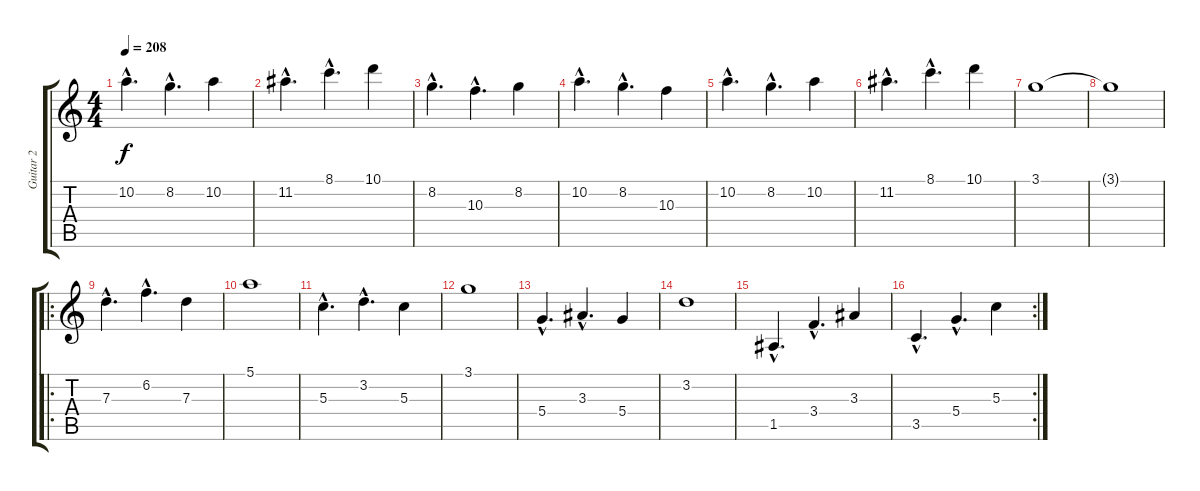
\track ("Guitar 2" "Guitar 2") {instrument distortionguitar}
\staff {score tabs}
\tuning (E4 B3 G3 D3 A2 E2) {hide}
\ts (4 4)
\tempo 208
\clef g2
\ks c
10.2{hac}.4{d dy f} 8.2{hac}.4{d} 10.2.4 |
11.2{hac}.4{d} 8.1{hac}.4{d} 10.1.4 |
8.2{hac}.4{d} 10.3{hac}.4{d} 8.2.4 |
10.2{hac}.4{d} 8.2{hac}.4{d} 10.3.4 |
10.2{hac}.4{d} 8.2{hac}.4{d} 10.2.4 |
11.2{hac}.4{d} 8.1{hac}.4{d} 10.1.4 |
3.1.1 |
3.1{t}.1 |
\ro
7.3{hac}.4{d} 6.2{hac}.4{d} 7.3.4 |
5.1.1 |
5.3{hac}.4{d} 3.2{hac}.4{d} 5.3.4 |
3.1.1 |
5.4{hac}.4{d} 3.3{hac}.4{d} 5.4.4 |
3.2.1 |
1.5{hac}.4{d} 3.4{hac}.4{d} 3.3.4 |
\rc 2
3.5{hac}.4{d} 5.4{hac}.4{d} 5.3.4
